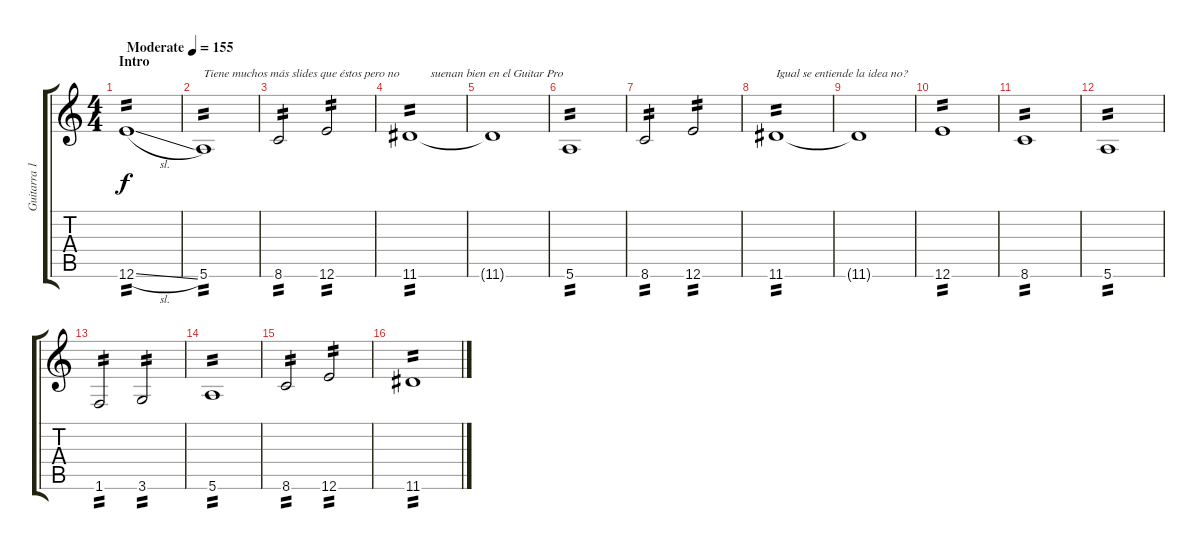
\track ("Guitarra 1" "Guitarra 1") {instrument overdrivenguitar}
\staff {score tabs}
\tuning (E4 B3 G3 D3 A2 E2) {hide}
\ts (4 4)
\section ("" "Intro")
\tempo (155 "Moderate")
\clef g2
\ks c
12.6{sl}.1{tp 2 dy f instrument overdrivenguitar} |
5.6.1{txt "Tiene muchos más slides que éstos pero no" tp 2} |
8.6.2{tp 2} 12.6.2{tp 2} |
11.6.1{txt "       suenan bien en el Guitar Pro" tp 2} |
11.6{t}.1 |
5.6.1{tp 2} |
8.6.2{tp 2} 12.6.2{tp 2} |
11.6.1{txt "Igual se entiende la idea no?" tp 2} |
11.6{t}.1 |
12.6.1{tp 2} |
8.6.1{tp 2} |
5.6.1{tp 2} |
1.6.2{tp 2} 3.6.2{tp 2} |
5.6.1{tp 2} |
8.6.2{tp 2} 12.6.2{tp 2} |
11.6.1{tp 2}
